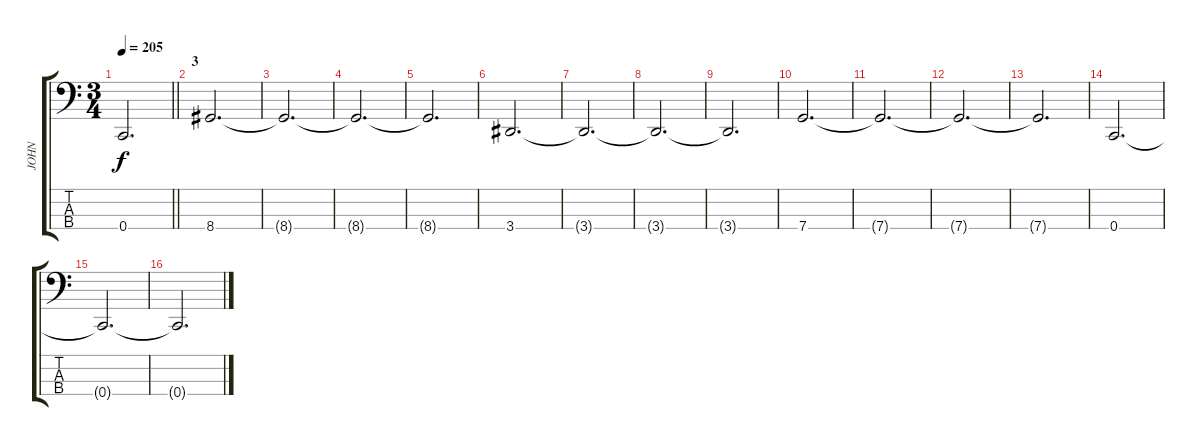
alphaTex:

\track ("JOHN" "JOHN") {instrument electricbasspick}
\staff {score tabs}
\tuning (F2 C2 G1 C1) {hide}
\ts (3 4)
\tempo 205
\clef f4
\barLineRight lightlight
\ks c
0.4{t}.2{d dy f} |
\section ("" "3")
8.4.2{d} |
8.4{t}.2{d} |
8.4{t}.2{d} |
8.4{t}.2{d} |
3.4.2{d} |
3.4{t}.2{d} |
3.4{t}.2{d} |
3.4{t}.2{d} |
7.4.2{d} |
7.4{t}.2{d} |
7.4{t}.2{d} |
7.4{t}.2{d} |
0.4.2{d} |
0.4{t}.2{d} |
0.4{t}.2{d}
